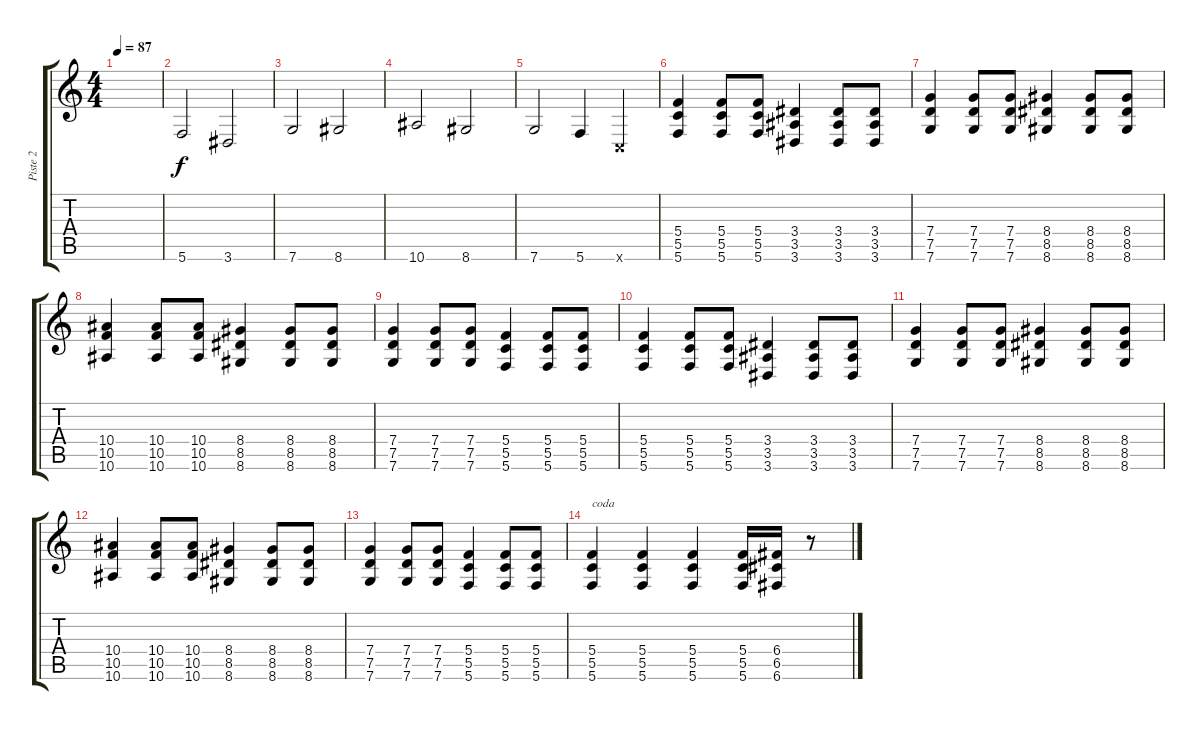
\track ("Piste 2" "Piste 2") {instrument acousticguitarnylon}
\staff {score tabs}
\tuning (D4 A3 F3 C3 G2 C2) {hide}
\ts (4 4)
\tempo 87
\clef g2
\ks c
|
5.6.2 3.6.2 |
7.6.2 8.6.2 |
10.6.2 8.6.2 |
7.6.2 5.6.4 0.6{x}.4 |
(5.4 5.5 5.6).4 (5.4 5.5 5.6).8 (5.4 5.5 5.6).8 (3.4 3.5 3.6).4 (3.4 3.5 3.6).8 (3.4 3.5 3.6).8 |
(7.4 7.5 7.6).4 (7.4 7.5 7.6).8 (7.4 7.5 7.6).8 (8.4 8.5 8.6).4 (8.4 8.5 8.6).8 (8.4 8.5 8.6).8 |
(10.4 10.5 10.6).4 (10.4 10.5 10.6).8 (10.4 10.5 10.6).8 (8.4 8.5 8.6).4 (8.4 8.5 8.6).8 (8.4 8.5 8.6).8 |
(7.4 7.5 7.6).4 (7.4 7.5 7.6).8 (7.4 7.5 7.6).8 (5.4 5.5 5.6).4 (5.4 5.5 5.6).8 (5.4 5.5 5.6).8 |
(5.4 5.5 5.6).4 (5.4 5.5 5.6).8 (5.4 5.5 5.6).8 (3.4 3.5 3.6).4 (3.4 3.5 3.6).8 (3.4 3.5 3.6).8 |
(7.4 7.5 7.6).4 (7.4 7.5 7.6).8 (7.4 7.5 7.6).8 (8.4 8.5 8.6).4 (8.4 8.5 8.6).8 (8.4 8.5 8.6).8 |
(10.4 10.5 10.6).4 (10.4 10.5 10.6).8 (10.4 10.5 10.6).8 (8.4 8.5 8.6).4 (8.4 8.5 8.6).8 (8.4 8.5 8.6).8 |
(7.4 7.5 7.6).4 (7.4 7.5 7.6).8 (7.4 7.5 7.6).8 (5.4 5.5 5.6).4 (5.4 5.5 5.6).8 (5.4 5.5 5.6).8 |
(5.4 5.5 5.6).4{txt "coda"} (5.4 5.5 5.6).4 (5.4 5.5 5.6).4 (5.4 5.5 5.6).16 (6.4 6.5 6.6).16 r.8
